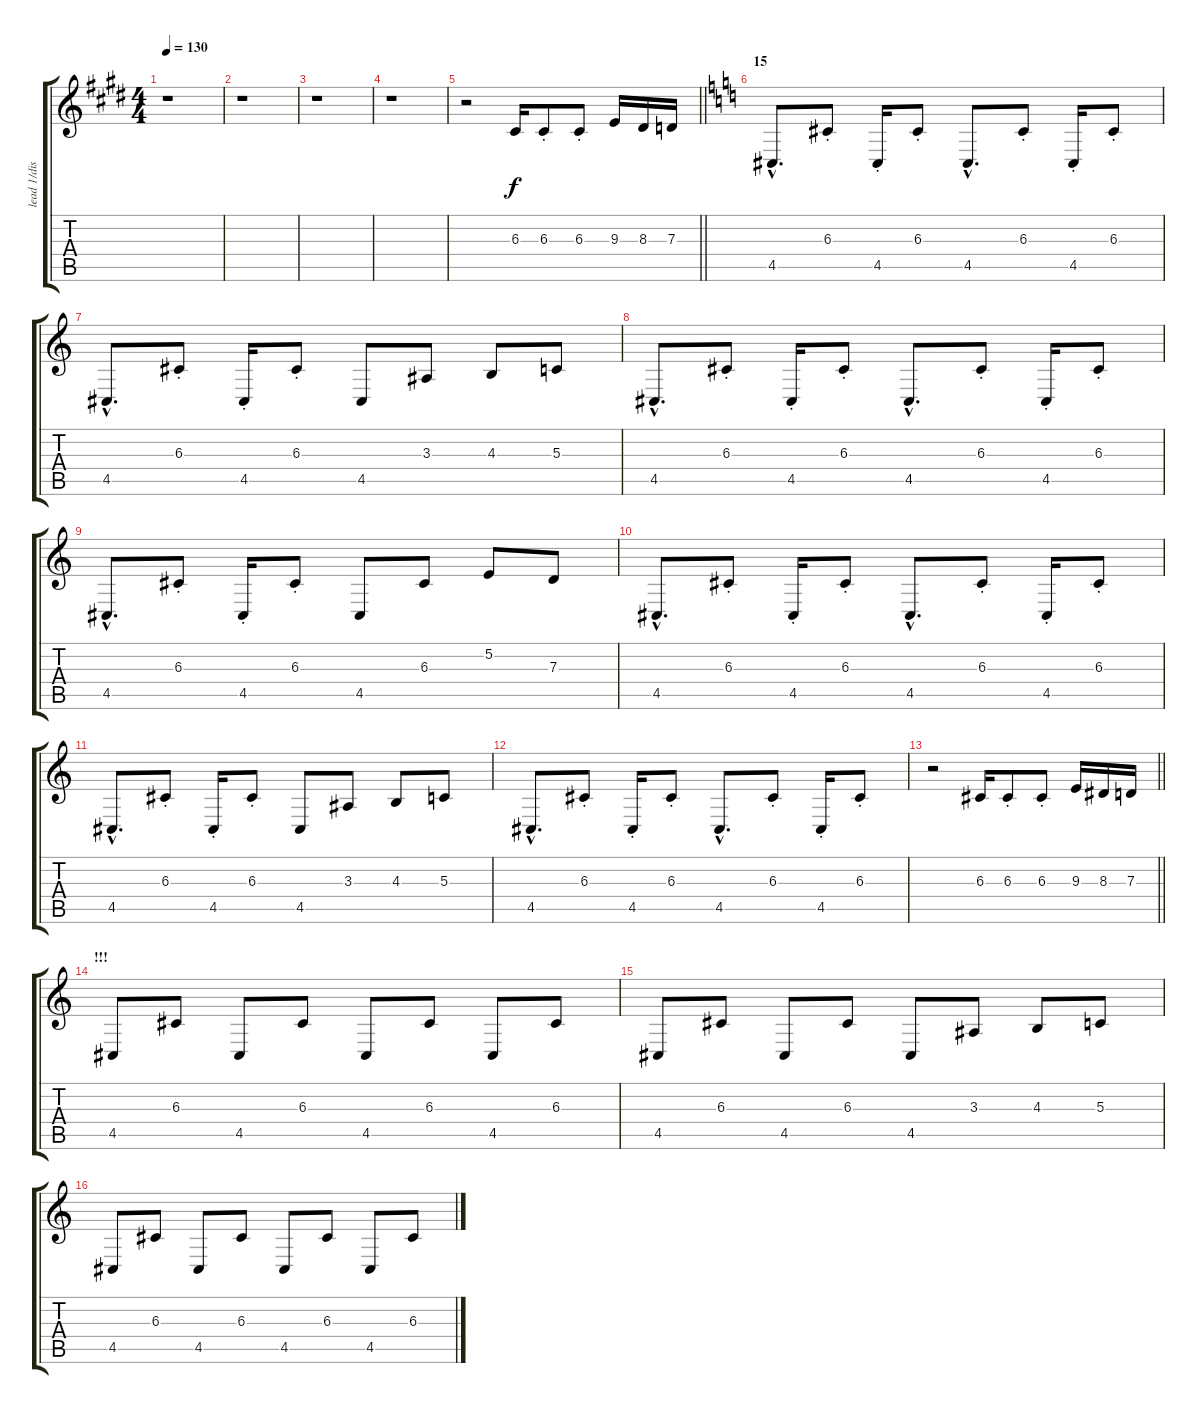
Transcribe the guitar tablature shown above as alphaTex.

\track ("lead 1/distortion guitar" "lead 1/dis") {instrument lead5charang}
\staff {score tabs}
\tuning (E4 B3 G3 D3 A2 E2) {hide}
\ts (4 4)
\tempo 130
\clef g2
\ks e
r.1{dy f} |
r.1 |
r.1 |
r.1 |
\barLineRight lightlight
r.2 6.3.16{volume 13} 6.3{st}.8 6.3{st}.8 9.3.16 8.3.16 7.3.16 |
\section ("" "15")
\ks c
4.5{hac}.8{d volume 11} 6.3{st}.8 4.5{st}.16 6.3{st}.8 4.5{hac}.8{d} 6.3{st}.8 4.5{st}.16 6.3{st}.8 |
4.5{hac}.8{d} 6.3{st}.8 4.5{st}.16 6.3{st}.8 4.5.8 3.3.8 4.3.8 5.3.8 |
4.5{hac}.8{d} 6.3{st}.8 4.5{st}.16 6.3{st}.8 4.5{hac}.8{d} 6.3{st}.8 4.5{st}.16 6.3{st}.8 |
4.5{hac}.8{d} 6.3{st}.8 4.5{st}.16 6.3{st}.8 4.5.8 6.3.8 5.2.8 7.3.8 |
4.5{hac}.8{d} 6.3{st}.8 4.5{st}.16 6.3{st}.8 4.5{hac}.8{d} 6.3{st}.8 4.5{st}.16 6.3{st}.8 |
4.5{hac}.8{d} 6.3{st}.8 4.5{st}.16 6.3{st}.8 4.5.8 3.3.8 4.3.8 5.3.8 |
4.5{hac}.8{d} 6.3{st}.8 4.5{st}.16 6.3{st}.8 4.5{hac}.8{d} 6.3{st}.8 4.5{st}.16 6.3{st}.8 |
\barLineRight lightlight
r.2 6.3.16 6.3{st}.8 6.3{st}.8 9.3.16 8.3.16 7.3.16 |
\section ("" "!!!")
4.5.8 6.3.8 4.5.8 6.3.8 4.5.8 6.3.8 4.5.8 6.3.8 |
4.5.8 6.3.8 4.5.8 6.3.8 4.5.8 3.3.8 4.3.8 5.3.8 |
4.5.8 6.3.8 4.5.8 6.3.8 4.5.8 6.3.8 4.5.8 6.3.8
